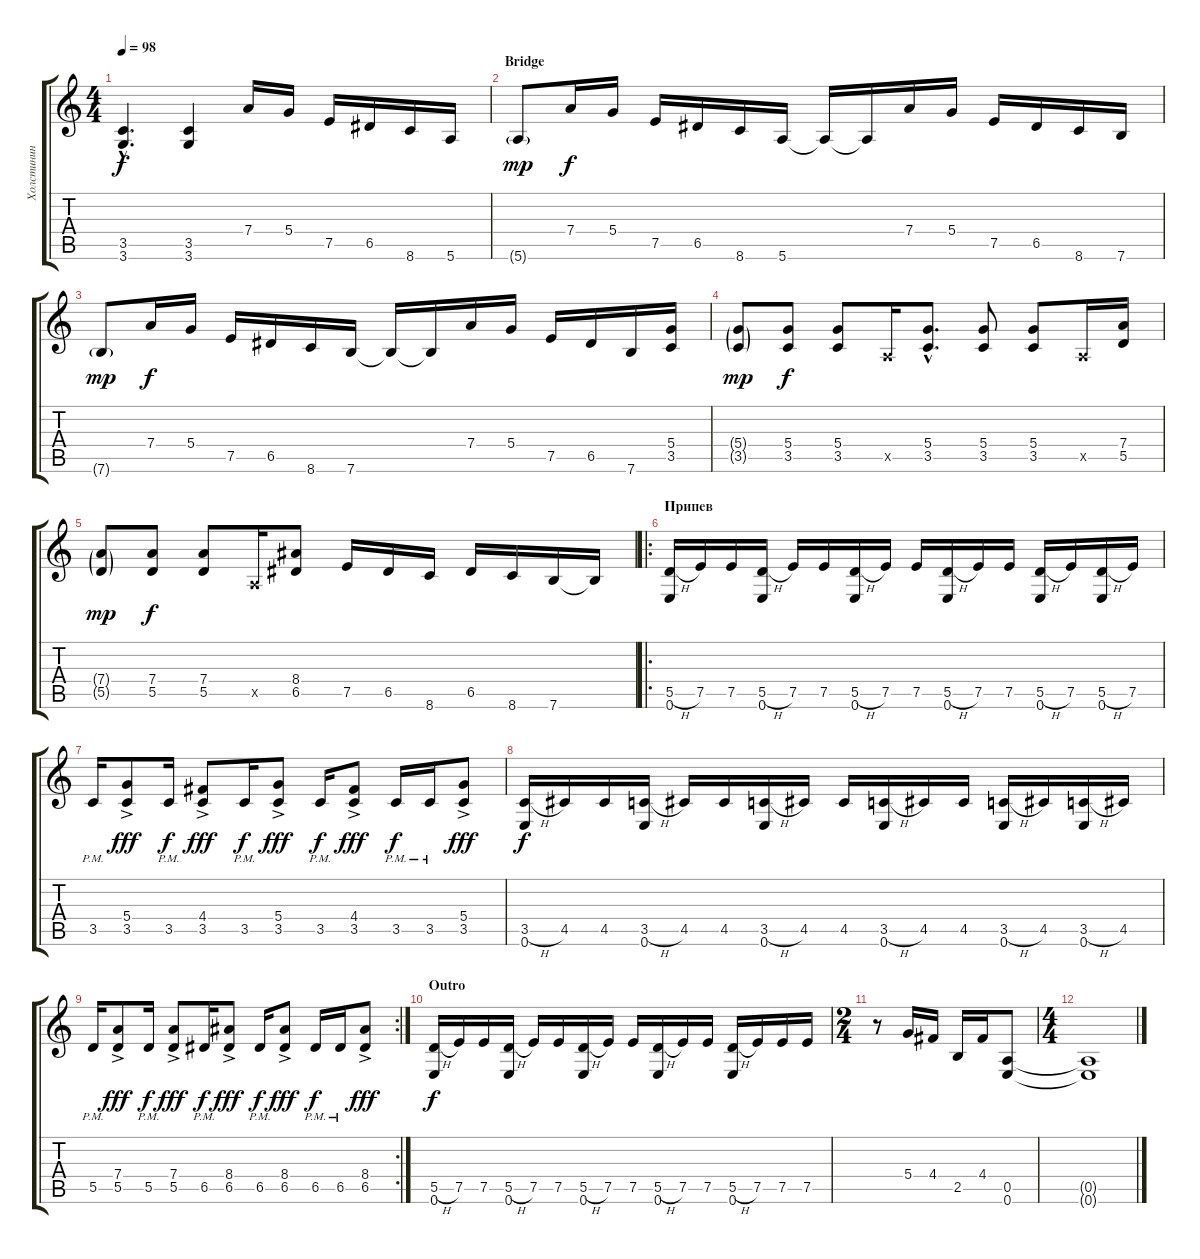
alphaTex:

\track ("Холстинин" "Холстинин") {instrument distortionguitar}
\staff {score tabs}
\tuning (E4 B3 G3 D3 A2 E2) {hide}
\ts (4 4)
\tempo 98
\clef g2
\ks c
(3.5{hac t} 3.6{hac t}).4{d dy f} (3.5 3.6).4 7.4.16 5.4.16 7.5.16 6.5.16 8.6.16 5.6.16 |
\section ("" "Bridge")
5.6{g}.8{dy mp} 7.4.16{dy f} 5.4.16 7.5.16 6.5.16 8.6.16 5.6.16 5.6{t}.16 5.6{t}.16 7.4.16 5.4.16 7.5.16 6.5.16 8.6.16 7.6.16 |
7.6{g}.8{dy mp} 7.4.16{dy f} 5.4.16 7.5.16 6.5.16 8.6.16 7.6.16 7.6{t}.16 7.6{t}.16 7.4.16 5.4.16 7.5.16 6.5.16 7.6.16 (5.4 3.5).16 |
(5.4{g} 3.5{g}).8{dy mp} (5.4 3.5).8{dy f} (5.4 3.5).8 0.5{x}.16 (5.4{hac} 3.5{hac}).8{d} (5.4 3.5).8 (5.4 3.5).8 0.5{x}.16 (7.4 5.5).16 |
(7.4{g} 5.5{g}).8{dy mp} (7.4 5.5).8{dy f} (7.4 5.5).8 0.5{x}.16 (8.4 6.5).8 7.5.16 6.5.16 8.6.16 6.5.16 8.6.16 7.6.16 7.6{t}.16 |
\ro
\section ("" "Припев")
(5.5{h} 0.6).16 7.5.16 7.5.16 (5.5{h} 0.6).16 7.5.16 7.5.16 (5.5{h} 0.6).16 7.5.16 7.5.16 (5.5{h} 0.6).16 7.5.16 7.5.16 (5.5{h} 0.6).16 7.5.16 (5.5{h} 0.6).16 7.5.16 |
3.5{pm}.16 (5.4 3.5{ac}).8{dy fff} 3.5{pm}.16{dy f} (4.4 3.5{ac}).8{dy fff} 3.5{pm}.16{dy f} (5.4 3.5{ac}).8{dy fff} 3.5{pm}.16{dy f} (4.4 3.5{ac}).8{dy fff} 3.5{pm}.16{dy f} 3.5{pm}.16 (5.4 3.5{ac}).8{dy fff} |
(3.5{h} 0.6).16{dy f} 4.5.16 4.5.16 (3.5{h} 0.6).16 4.5.16 4.5.16 (3.5{h} 0.6).16 4.5.16 4.5.16 (3.5{h} 0.6).16 4.5.16 4.5.16 (3.5{h} 0.6).16 4.5.16 (3.5{h} 0.6).16 4.5.16 |
\rc 2
5.5{pm}.16 (7.4 5.5{ac}).8{dy fff} 5.5{pm}.16{dy f} (7.4 5.5{ac}).8{dy fff} 6.5{pm}.16{dy f} (8.4 6.5{ac}).8{dy fff} 6.5{pm}.16{dy f} (8.4 6.5{ac}).8{dy fff} 6.5{pm}.16{dy f} 6.5{pm}.16 (8.4 6.5{ac}).8{dy fff} |
\section ("" "Outro")
(5.5{h} 0.6).16{dy f} 7.5.16 7.5.16 (5.5{h} 0.6).16 7.5.16 7.5.16 (5.5{h} 0.6).16 7.5.16 7.5.16 (5.5{h} 0.6).16 7.5.16 7.5.16 (5.5{h} 0.6).16 7.5.16 7.5.16 7.5.16 |
\ts (2 4)
r.8 5.4.16 4.4.16 2.5.16 4.4.16 (0.5 0.6).8 |
\ts (4 4)
(0.5{t} 0.6{t}).1
